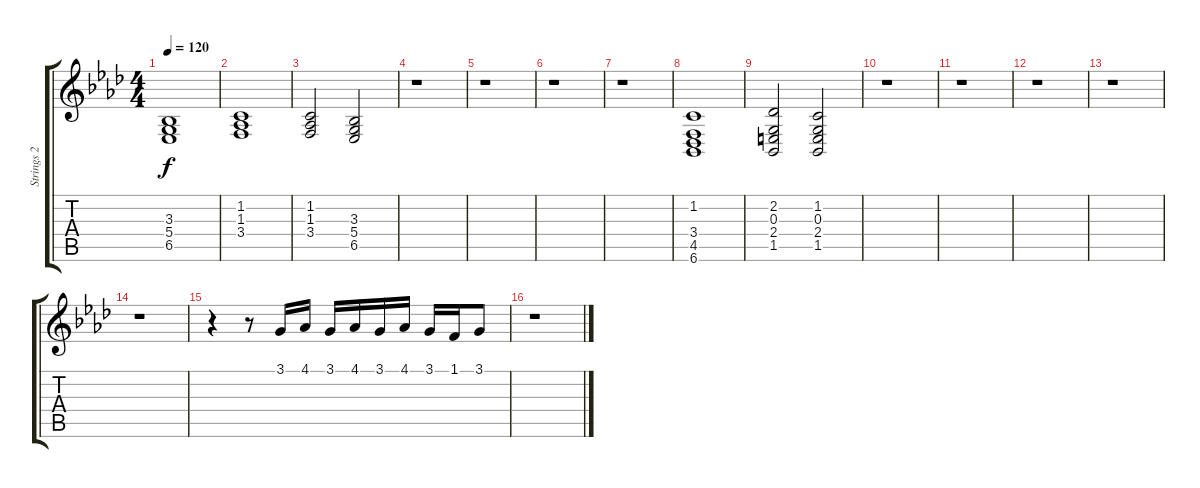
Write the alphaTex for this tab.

\track ("Strings 2" "Strings 2") {instrument stringensemble1}
\staff {score tabs}
\tuning (E4 B3 G3 D3 A2 E2) {hide}
\ts (4 4)
\tempo 120
\clef g2
\ks ab
(3.3 5.4 6.5).1{dy f} |
(1.2 1.3 3.4).1 |
(1.2 1.3 3.4).2 (3.3 5.4 6.5).2 |
r.1 |
r.1 |
r.1 |
r.1 |
(1.2 3.4 4.5 6.6).1 |
(2.2 0.3 2.4 1.5).2 (1.2 0.3 2.4 1.5).2 |
r.1 |
r.1 |
r.1 |
r.1 |
r.1 |
r.4 r.8 3.1.16 4.1.16 3.1.16 4.1.16 3.1.16 4.1.16 3.1.16 1.1.16 3.1.8 |
r.1
